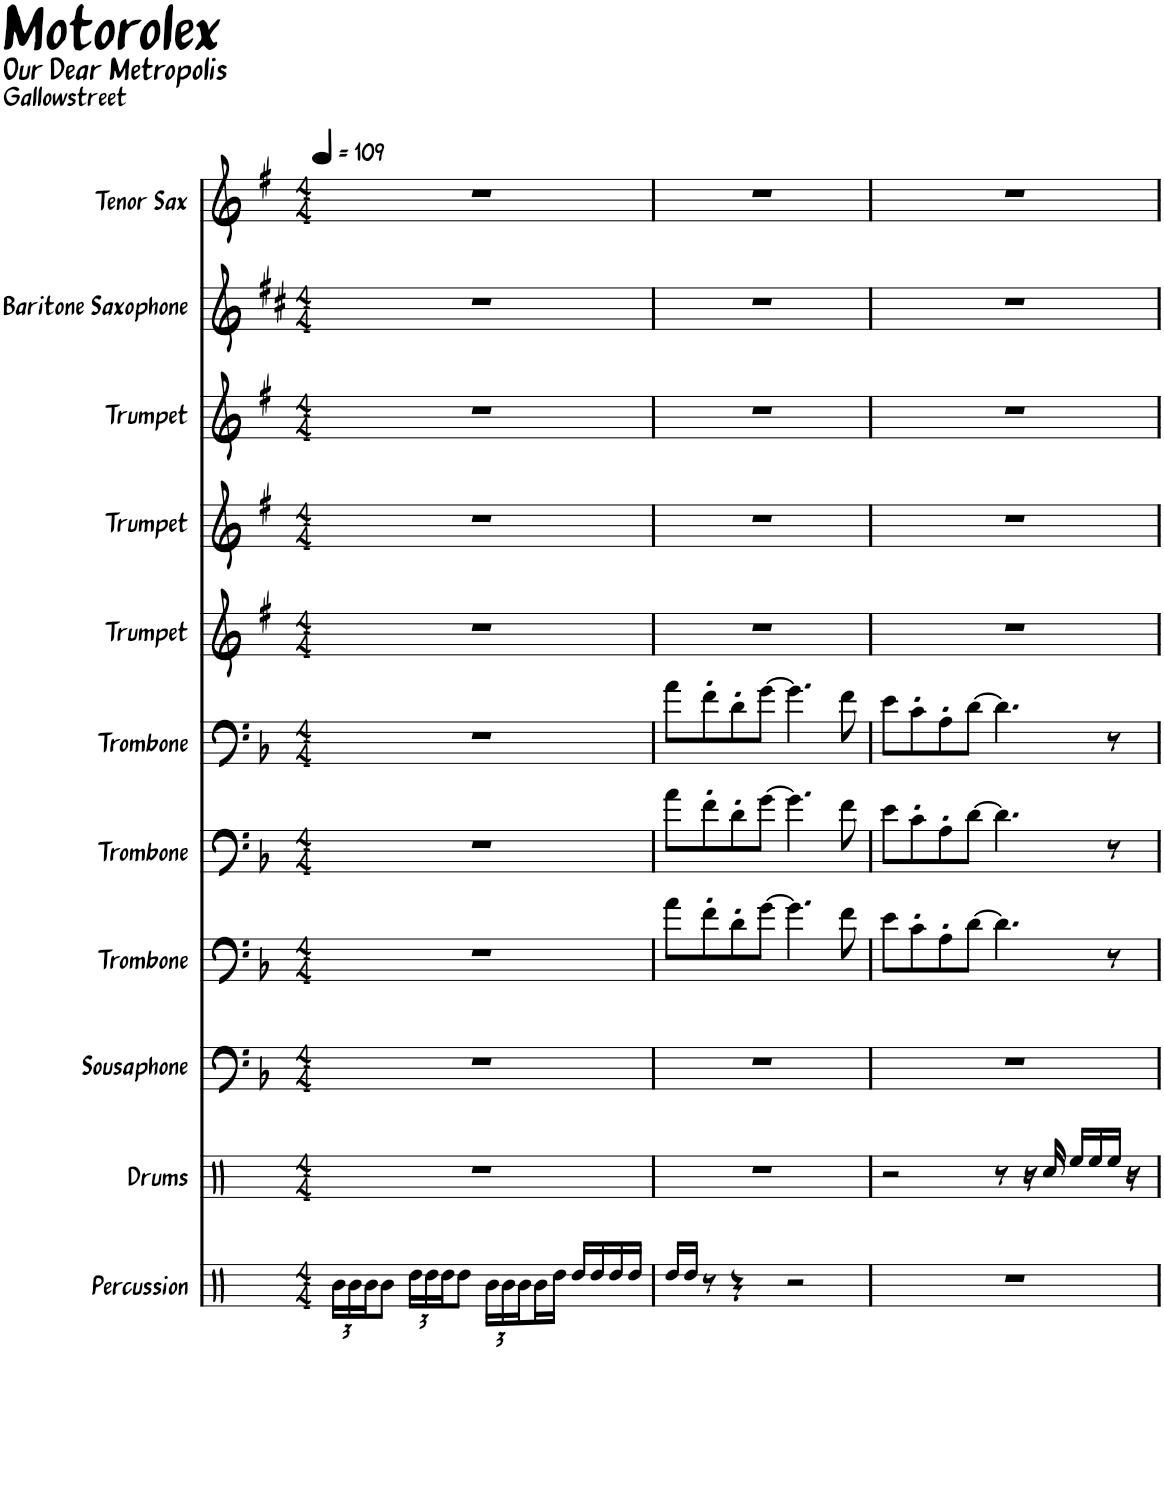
**kern	**kern	**kern	**kern	**kern	**kern	**kern	**kern	**kern	**kern	**kern
*part11	*part10	*part9	*part8	*part7	*part6	*part5	*part4	*part3	*part2	*part1
*staff11	*staff10	*staff9	*staff8	*staff7	*staff6	*staff5	*staff4	*staff3	*staff2	*staff1
*I"Percussion	*I"Drums	*I"Sousaphone	*I"Trombone	*I"Trombone	*I"Trombone	*I"Trumpet	*I"Trumpet	*I"Trumpet	*I"Baritone Saxophone	*I"Tenor Sax
*I'Perc.	*I'Drums	*I'Sphn.	*I'Tbn.	*I'Tbn.	*I'Tbn.	*I'Tpt.	*I'Tpt.	*I'Tpt.	*I'Bar. Sax.	*I'Tenor
*clefX	*clefX	*clefF4	*clefF4	*clefF4	*clefF4	*clefG2	*clefG2	*clefG2	*clefG2	*clefG2
*	*	*	*	*	*	*Trd1c2	*Trd1c2	*Trd1c2	*Trd12c21	*Trd8c14
*k[]	*k[]	*k[b-]	*k[b-]	*k[b-]	*k[b-]	*k[f#]	*k[f#]	*k[f#]	*k[f#c#]	*k[f#]
*M4/4	*M4/4	*M4/4	*M4/4	*M4/4	*M4/4	*M4/4	*M4/4	*M4/4	*M4/4	*M4/4
*Xbrackettup	*	*	*	*	*	*	*	*	*	*
=1	=1	=1	=1	=1	=1	=1	=1	=1	=1	=1
24R\LL	1r	1r	1r	1r	1r	1r	1r	1r	1r	1r
24R\	.	.	.	.	.	.	.	.	.	.
24R\J	.	.	.	.	.	.	.	.	.	.
8R\J	.	.	.	.	.	.	.	.	.	.
24Rdd\LL	.	.	.	.	.	.	.	.	.	.
24Rdd\	.	.	.	.	.	.	.	.	.	.
24Rdd\J	.	.	.	.	.	.	.	.	.	.
8Rdd\J	.	.	.	.	.	.	.	.	.	.
24R\LL	.	.	.	.	.	.	.	.	.	.
24R\	.	.	.	.	.	.	.	.	.	.
24R\	.	.	.	.	.	.	.	.	.	.
16R\	.	.	.	.	.	.	.	.	.	.
16Rdd\JJ	.	.	.	.	.	.	.	.	.	.
16Rdd/LL	.	.	.	.	.	.	.	.	.	.
16Rdd/	.	.	.	.	.	.	.	.	.	.
16Rdd/	.	.	.	.	.	.	.	.	.	.
16Rdd/JJ	.	.	.	.	.	.	.	.	.	.
=2	=2	=2	=2	=2	=2	=2	=2	=2	=2	=2
16Rdd/LL	1r	1r	8a\L	8a\L	8a\L	1r	1r	1r	1r	1r
16Rdd/JJ	.	.	.	.	.	.	.	.	.	.
8r	.	.	8f'\	8f'\	8f'\	.	.	.	.	.
4r	.	.	8d'\	8d'\	8d'\	.	.	.	.	.
.	.	.	[8g\J	[8g\J	[8g\J	.	.	.	.	.
2r	.	.	4.g\]	4.g\]	4.g\]	.	.	.	.	.
.	.	.	8f\	8f\	8f\	.	.	.	.	.
=3	=3	=3	=3	=3	=3	=3	=3	=3	=3	=3
1r	2r	1r	8e\L	8e\L	8e\L	1r	1r	1r	1r	1r
.	.	.	8c'\	8c'\	8c'\	.	.	.	.	.
.	.	.	8A'\	8A'\	8A'\	.	.	.	.	.
.	.	.	[8d\J	[8d\J	[8d\J	.	.	.	.	.
.	8r	.	4.d\]	4.d\]	4.d\]	.	.	.	.	.
.	16r	.	.	.	.	.	.	.	.	.
.	16Rcc/	.	.	.	.	.	.	.	.	.
.	16Ree/LL	.	.	.	.	.	.	.	.	.
.	16Ree/	.	.	.	.	.	.	.	.	.
.	16Ree/JJ	.	8r	8r	8r	.	.	.	.	.
.	16r	.	.	.	.	.	.	.	.	.
=	=	=	=	=	=	=	=	=	=	=
*-	*-	*-	*-	*-	*-	*-	*-	*-	*-	*-
